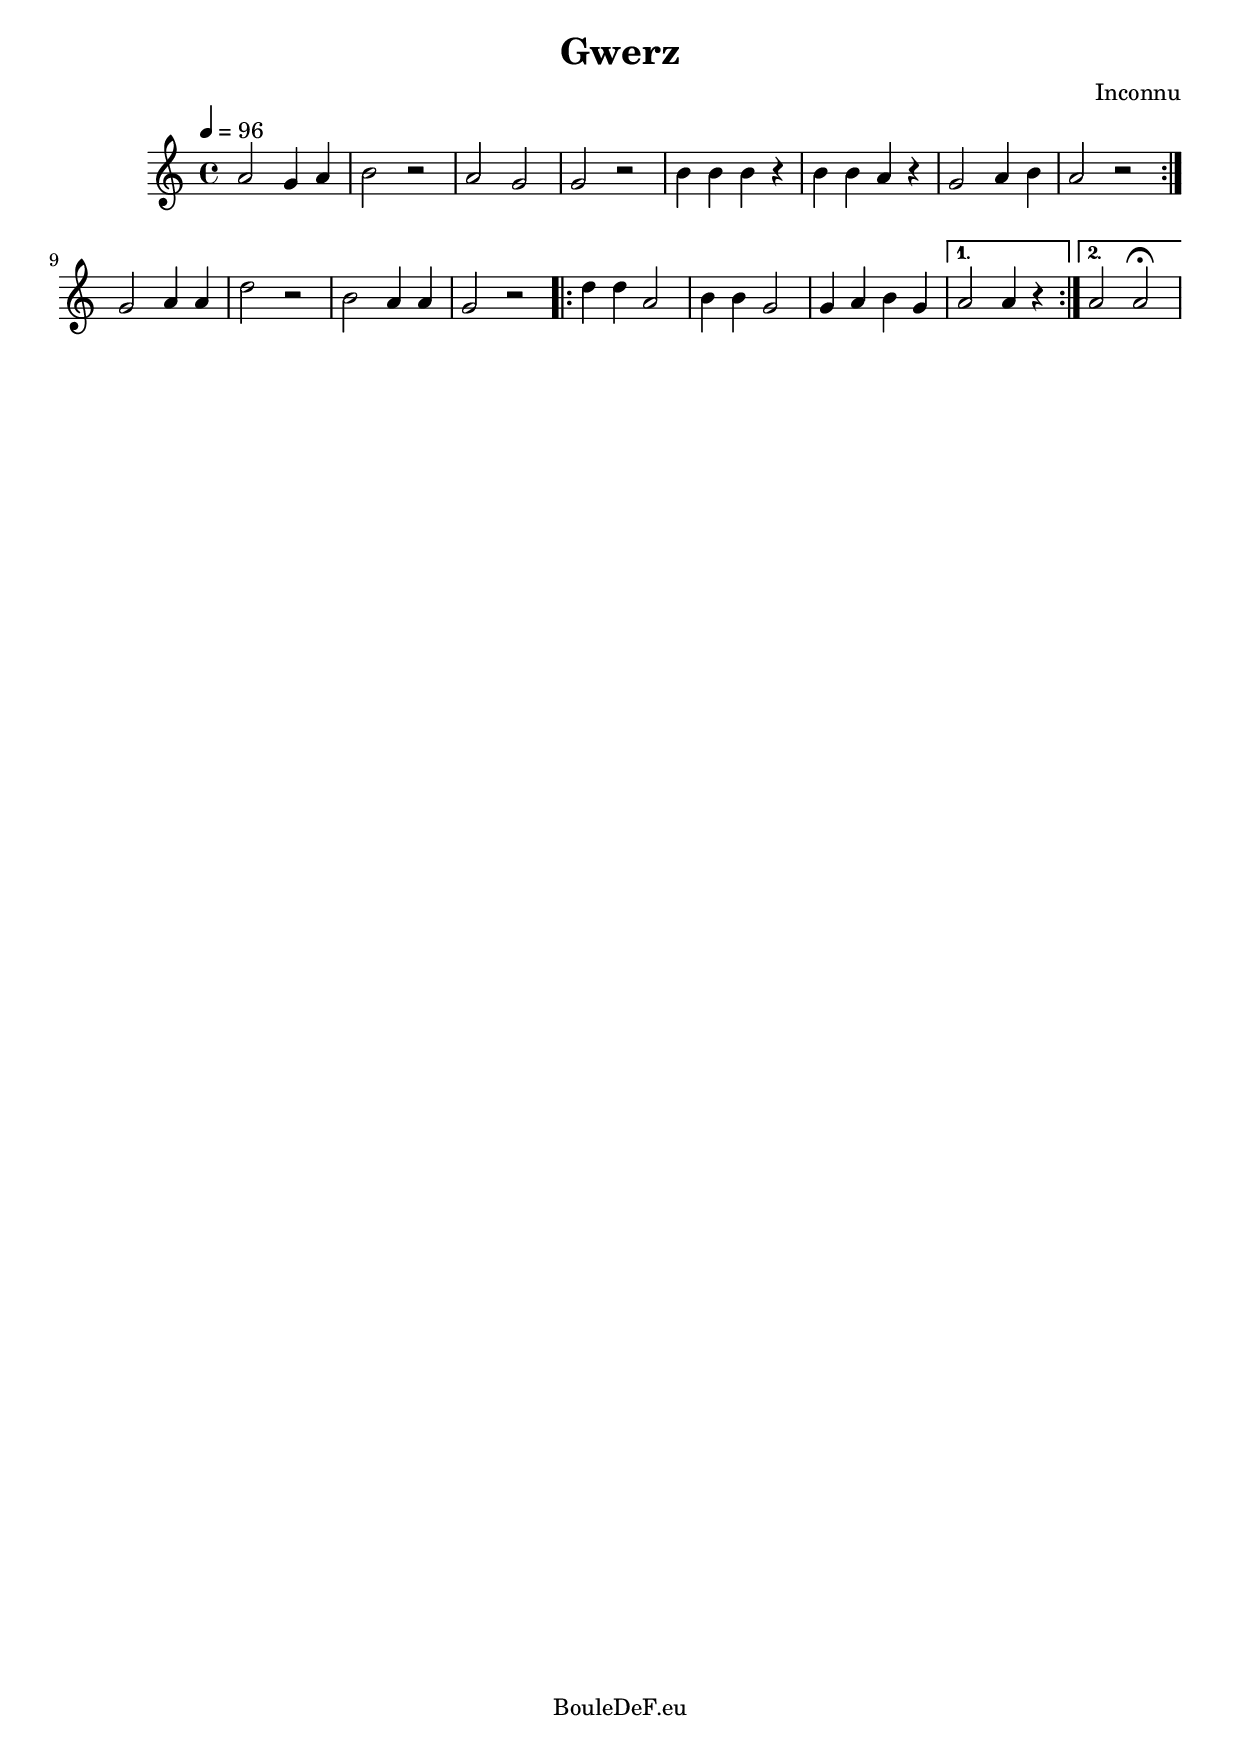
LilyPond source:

\version "2.16.0"
\include "italiano.ly"

\header {
	title = "Gwerz"
	composer = "Inconnu"
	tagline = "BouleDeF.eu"
}

gwerz = \relative sib {
	\clef "treble"
	\time 4/4
	\tempo 4 = 96

	\repeat volta 2 {
		| la'2 sol4 la
		| si2 r
		| la sol
		| sol r
		| si4 si si r
		| si si la r
		| sol2 la4 si
		| la2 r
	}
	| sol2 la4 la
	| re2 r
	| si la4 la
	| sol2 r
	\repeat volta 2 {
		| re'4 re la2
		| si4 si sol2
		| sol4 la si sol
	}
	\alternative {
		{ | la2 la4 r }
		{ | la2 la^\fermata }
	}
}

\score {
	\new Staff { \gwerz	}
	\layout {}
}

\score {
	\new Staff { \unfoldRepeats { \gwerz } }
	\midi {}
}